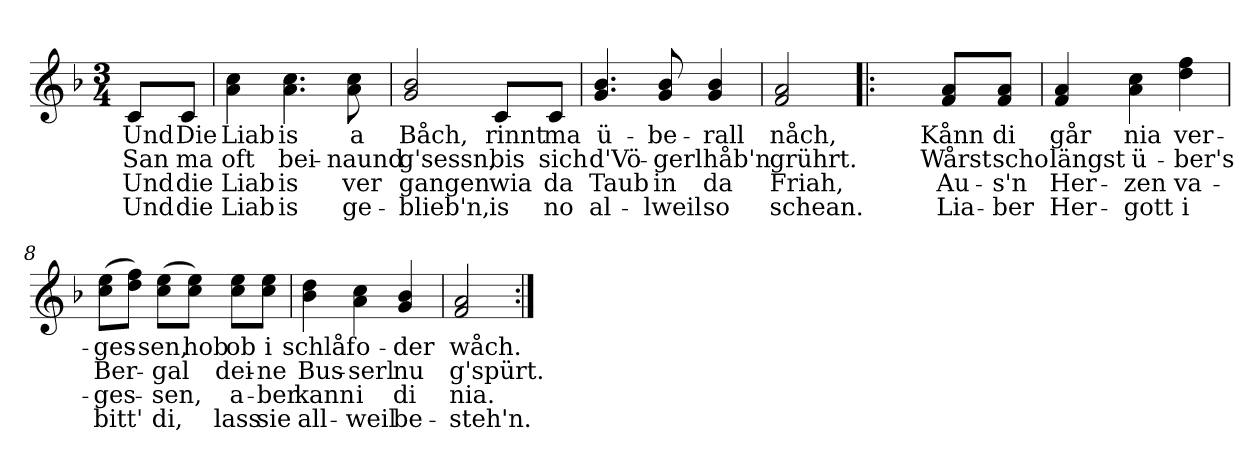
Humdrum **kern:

**kern	**text	**text	**text	**text
*part1	*part1	*part1	*part1	*part1
*staff1	*staff1	*staff1	*staff1	*staff1
!!LO:PB:g=z
*clefG2	*	*	*	*
*k[b-]	*	*	*	*
*F:	*	*	*	*
*M3/4	*	*	*	*
=1	=1	=1	=1	=1
!	!LO:LY:b:color=#000000	!LO:LY:b:color=#000000	!LO:LY:b:color=#000000	!LO:LY:b:color=#000000
8ci/L	Und	San	Und	Und
!	!LO:LY:b:color=#000000	!LO:LY:b:color=#000000	!LO:LY:b:color=#000000	!LO:LY:b:color=#000000
8ci/J	Die	ma	die	die
=2	=2	=2	=2	=2
!	!LO:LY:b:color=#000000	!LO:LY:b:color=#000000	!LO:LY:b:color=#000000	!LO:LY:b:color=#000000
4ai\ 4cci	Liab	oft	Liab	Liab
!	!LO:LY:b:color=#000000	!LO:LY:b:color=#000000	!LO:LY:b:color=#000000	!LO:LY:b:color=#000000
4.ai\ 4.cci	is	bei-	is	is
!	!LO:LY:b:color=#000000	!LO:LY:b:color=#000000	!LO:LY:b:color=#000000	!LO:LY:b:color=#000000
8ai\ 8cci	a	-naund	ver	ge-
=3	=3	=3	=3	=3
!	!LO:LY:b:color=#000000	!LO:LY:b:color=#000000	!LO:LY:b:color=#000000	!LO:LY:b:color=#000000
2gi/ 2b-i	Båch,	g'sessn,	gangen	-blieb'n,
!	!LO:LY:b:color=#000000	!LO:LY:b:color=#000000	!LO:LY:b:color=#000000	!LO:LY:b:color=#000000
8ci/L	rinnt	bis	wia	is
!	!LO:LY:b:color=#000000	!LO:LY:b:color=#000000	!LO:LY:b:color=#000000	!LO:LY:b:color=#000000
8ci/J	ma	sich	da	no
=4	=4	=4	=4	=4
!	!LO:LY:b:color=#000000	!LO:LY:b:color=#000000	!LO:LY:b:color=#000000	!LO:LY:b:color=#000000
4.gi/ 4.b-i	ü-	d'Vö-	Taub	al-
!	!LO:LY:b:color=#000000	!LO:LY:b:color=#000000	!LO:LY:b:color=#000000	!LO:LY:b:color=#000000
8gi/ 8b-i	-be-	-gerl	in	-lweil
!	!LO:LY:b:color=#000000	!LO:LY:b:color=#000000	!LO:LY:b:color=#000000	!LO:LY:b:color=#000000
4gi/ 4b-i	-rall	håb'n	da	so
=5	=5	=5	=5	=5
!	!LO:LY:b:color=#000000	!LO:LY:b:color=#000000	!LO:LY:b:color=#000000	!LO:LY:b:color=#000000
2fi/ 2ai	nåch,	grührt.	Friah,	schean.
!!LO:LB:g=z
=6!|:	=6!|:	=6!|:	=6!|:	=6!|:
2ryy	.	.	.	.
!	!LO:LY:b:color=#000000	!LO:LY:b:color=#000000	!LO:LY:b:color=#000000	!LO:LY:b:color=#000000
8fi/ 8aiL	Kånn	Wårst	Au-	Lia-
!	!LO:LY:b:color=#000000	!LO:LY:b:color=#000000	!LO:LY:b:color=#000000	!LO:LY:b:color=#000000
8fi/ 8aiJ	di	scho	-s'n	-ber
=7	=7	=7	=7	=7
!	!LO:LY:b:color=#000000	!LO:LY:b:color=#000000	!LO:LY:b:color=#000000	!LO:LY:b:color=#000000
4fi/ 4ai	går	längst	Her-	Her-
!	!LO:LY:b:color=#000000	!LO:LY:b:color=#000000	!LO:LY:b:color=#000000	!LO:LY:b:color=#000000
4ai\ 4cci	nia	ü-	-zen	-gott
!	!LO:LY:b:color=#000000	!LO:LY:b:color=#000000	!LO:LY:b:color=#000000	!LO:LY:b:color=#000000
4ddi\ 4ffi	ver-	-ber's	va-	i
=8	=8	=8	=8	=8
!	!LO:LY:b:color=#000000	!LO:LY:b:color=#000000	!LO:LY:b:color=#000000	!LO:LY:b:color=#000000
(8cci\ 8eeiL	-ges-	Ber-	-ges-	bitt'
8ddi\ 8ffiJ)	.	.	.	.
!	!LO:LY:b:color=#000000	!LO:LY:b:color=#000000	!LO:LY:b:color=#000000	!LO:LY:b:color=#000000
(8cci\ 8eeiL	-sen,	-gal	-sen,	di,
!	!LO:LY:b:color=#000000	!	!	!
8cci\ 8eeiJ)	hob	.	.	.
!	!LO:LY:b:color=#000000	!LO:LY:b:color=#000000	!LO:LY:b:color=#000000	!LO:LY:b:color=#000000
8cci\ 8eeiL	ob	dei-	a-	lass
!	!LO:LY:b:color=#000000	!LO:LY:b:color=#000000	!LO:LY:b:color=#000000	!LO:LY:b:color=#000000
8cci\ 8eeiJ	i	-ne	-ber	sie
=9	=9	=9	=9	=9
!	!LO:LY:b:color=#000000	!LO:LY:b:color=#000000	!LO:LY:b:color=#000000	!LO:LY:b:color=#000000
4b-i\ 4ddi	schlåf	Bus-	kann	all-
!	!LO:LY:b:color=#000000	!LO:LY:b:color=#000000	!LO:LY:b:color=#000000	!LO:LY:b:color=#000000
4ai\ 4cci	o-	-serl	i	-weil
!	!LO:LY:b:color=#000000	!LO:LY:b:color=#000000	!LO:LY:b:color=#000000	!LO:LY:b:color=#000000
4gi/ 4b-i	-der	nu	di	be-
=10	=10	=10	=10	=10
!	!LO:LY:b:color=#000000	!LO:LY:b:color=#000000	!LO:LY:b:color=#000000	!LO:LY:b:color=#000000
2fi/ 2ai	wåch.	g'spürt.	nia.	-steh'n.
=:|!	=:|!	=:|!	=:|!	=:|!
*-	*-	*-	*-	*-
